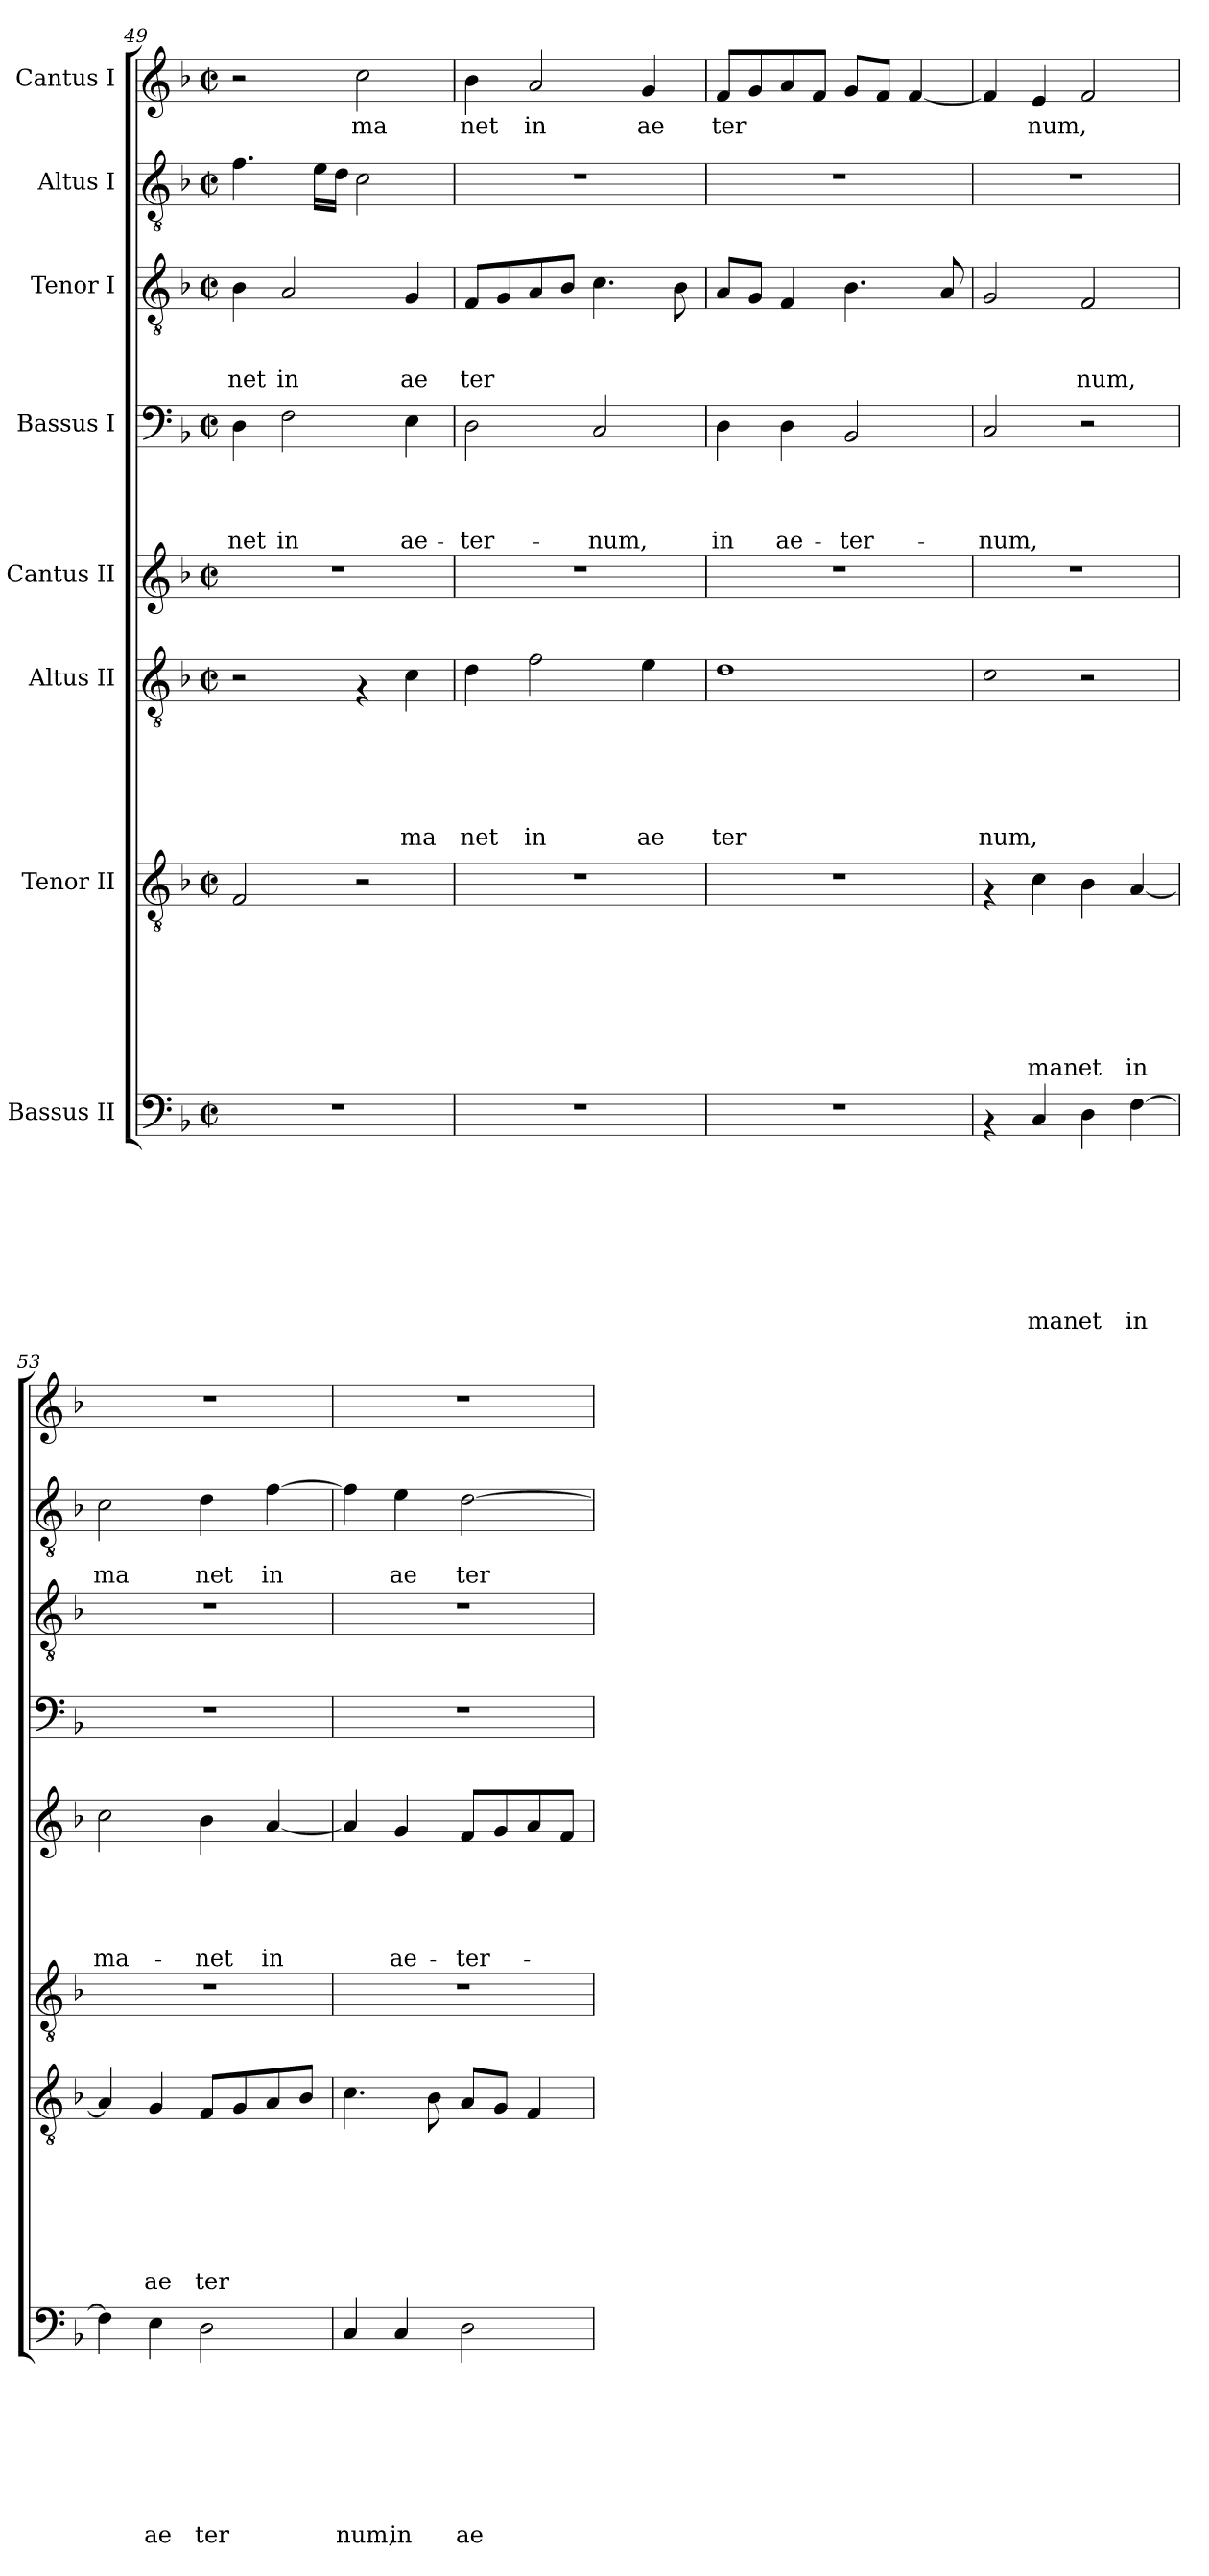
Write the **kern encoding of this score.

**kern	**text	**text	**text	**text	**text	**text	**text	**text	**kern	**text	**text	**text	**text	**text	**text	**text	**kern	**text	**text	**text	**text	**text	**text	**kern	**text	**text	**text	**text	**text	**kern	**text	**text	**text	**text	**kern	**text	**text	**text	**kern	**text	**text	**kern	**text
*part8	*part8	*part8	*part8	*part8	*part8	*part8	*part8	*part8	*part7	*part7	*part7	*part7	*part7	*part7	*part7	*part7	*part6	*part6	*part6	*part6	*part6	*part6	*part6	*part5	*part5	*part5	*part5	*part5	*part5	*part4	*part4	*part4	*part4	*part4	*part3	*part3	*part3	*part3	*part2	*part2	*part2	*part1	*part1
*staff8	*staff8	*staff8	*staff8	*staff8	*staff8	*staff8	*staff8	*staff8	*staff7	*staff7	*staff7	*staff7	*staff7	*staff7	*staff7	*staff7	*staff6	*staff6	*staff6	*staff6	*staff6	*staff6	*staff6	*staff5	*staff5	*staff5	*staff5	*staff5	*staff5	*staff4	*staff4	*staff4	*staff4	*staff4	*staff3	*staff3	*staff3	*staff3	*staff2	*staff2	*staff2	*staff1	*staff1
*I"Bassus II	*	*	*	*	*	*	*	*	*I"Tenor II	*	*	*	*	*	*	*	*I"Altus II	*	*	*	*	*	*	*I"Cantus II	*	*	*	*	*	*I"Bassus I	*	*	*	*	*I"Tenor I	*	*	*	*I"Altus I	*	*	*I"Cantus I	*
*clefF4	*	*	*	*	*	*	*	*	*clefGv2	*	*	*	*	*	*	*	*clefGv2	*	*	*	*	*	*	*clefG2	*	*	*	*	*	*clefF4	*	*	*	*	*clefGv2	*	*	*	*clefGv2	*	*	*clefG2	*
*k[b-]	*	*	*	*	*	*	*	*	*k[b-]	*	*	*	*	*	*	*	*k[b-]	*	*	*	*	*	*	*k[b-]	*	*	*	*	*	*k[b-]	*	*	*	*	*k[b-]	*	*	*	*k[b-]	*	*	*k[b-]	*
*F:	*	*	*	*	*	*	*	*	*F:	*	*	*	*	*	*	*	*F:	*	*	*	*	*	*	*F:	*	*	*	*	*	*F:	*	*	*	*	*F:	*	*	*	*F:	*	*	*F:	*
*M2/2	*	*	*	*	*	*	*	*	*M2/2	*	*	*	*	*	*	*	*M2/2	*	*	*	*	*	*	*M2/2	*	*	*	*	*	*M2/2	*	*	*	*	*M2/2	*	*	*	*M2/2	*	*	*M2/2	*
*met(c|)	*	*	*	*	*	*	*	*	*met(c|)	*	*	*	*	*	*	*	*met(c|)	*	*	*	*	*	*	*met(c|)	*	*	*	*	*	*met(c|)	*	*	*	*	*met(c|)	*	*	*	*met(c|)	*	*	*met(c|)	*
=49	=49	=49	=49	=49	=49	=49	=49	=49	=49	=49	=49	=49	=49	=49	=49	=49	=49	=49	=49	=49	=49	=49	=49	=49	=49	=49	=49	=49	=49	=49	=49	=49	=49	=49	=49	=49	=49	=49	=49	=49	=49	=49	=49
!	!	!	!	!	!	!	!	!	!	!	!	!	!	!	!	!	!	!	!	!	!	!	!	!	!	!	!	!	!	!	!	!	!	!LO:LY:b	!	!	!	!LO:LY:b	!	!	!	!	!
1r	.	.	.	.	.	.	.	.	2F/	.	.	.	.	.	.	.	2r	.	.	.	.	.	.	1r	.	.	.	.	.	4D\	.	.	.	-net	4B-\	.	.	net	4.f\	.	.	2r	.
!	!	!	!	!	!	!	!	!	!	!	!	!	!	!	!	!	!	!	!	!	!	!	!	!	!	!	!	!	!	!	!	!	!	!LO:LY:b	!	!	!	!LO:LY:b	!	!	!	!	!
.	.	.	.	.	.	.	.	.	.	.	.	.	.	.	.	.	.	.	.	.	.	.	.	.	.	.	.	.	.	2F\	.	.	.	in	2A/	.	.	in	.	.	.	.	.
.	.	.	.	.	.	.	.	.	.	.	.	.	.	.	.	.	.	.	.	.	.	.	.	.	.	.	.	.	.	.	.	.	.	.	.	.	.	.	16e\LL	.	.	.	.
.	.	.	.	.	.	.	.	.	.	.	.	.	.	.	.	.	.	.	.	.	.	.	.	.	.	.	.	.	.	.	.	.	.	.	.	.	.	.	16d\JJ	.	.	.	.
!	!	!	!	!	!	!	!	!	!	!	!	!	!	!	!	!	!	!	!	!	!	!	!	!	!	!	!	!	!	!	!	!	!	!	!	!	!	!	!	!	!	!	!LO:LY:b
.	.	.	.	.	.	.	.	.	2r	.	.	.	.	.	.	.	4rF	.	.	.	.	.	.	.	.	.	.	.	.	.	.	.	.	.	.	.	.	.	2c\	.	.	2cc\	ma
!	!	!	!	!	!	!	!	!	!	!	!	!	!	!	!	!	!	!	!	!	!	!	!LO:LY:b	!	!	!	!	!	!	!	!	!	!	!LO:LY:b	!	!	!	!LO:LY:b	!	!	!	!	!
.	.	.	.	.	.	.	.	.	.	.	.	.	.	.	.	.	4c\	.	.	.	.	.	ma	.	.	.	.	.	.	4E\	.	.	.	ae-	4G/	.	.	ae	.	.	.	.	.
=50	=50	=50	=50	=50	=50	=50	=50	=50	=50	=50	=50	=50	=50	=50	=50	=50	=50	=50	=50	=50	=50	=50	=50	=50	=50	=50	=50	=50	=50	=50	=50	=50	=50	=50	=50	=50	=50	=50	=50	=50	=50	=50	=50
!	!	!	!	!	!	!	!	!	!	!	!	!	!	!	!	!	!	!	!	!	!	!	!LO:LY:b	!	!	!	!	!	!	!	!	!	!	!LO:LY:b	!	!	!	!LO:LY:b	!	!	!	!	!LO:LY:b
1r	.	.	.	.	.	.	.	.	1r	.	.	.	.	.	.	.	4d\	.	.	.	.	.	net	1r	.	.	.	.	.	2D\	.	.	.	-ter-	8F/L	.	.	ter	1r	.	.	4b-\	net
.	.	.	.	.	.	.	.	.	.	.	.	.	.	.	.	.	.	.	.	.	.	.	.	.	.	.	.	.	.	.	.	.	.	.	8G/	.	.	.	.	.	.	.	.
!	!	!	!	!	!	!	!	!	!	!	!	!	!	!	!	!	!	!	!	!	!	!	!LO:LY:b	!	!	!	!	!	!	!	!	!	!	!	!	!	!	!	!	!	!	!	!LO:LY:b
.	.	.	.	.	.	.	.	.	.	.	.	.	.	.	.	.	2f\	.	.	.	.	.	in	.	.	.	.	.	.	.	.	.	.	.	8A/	.	.	.	.	.	.	2a/	in
.	.	.	.	.	.	.	.	.	.	.	.	.	.	.	.	.	.	.	.	.	.	.	.	.	.	.	.	.	.	.	.	.	.	.	8B-/J	.	.	.	.	.	.	.	.
!	!	!	!	!	!	!	!	!	!	!	!	!	!	!	!	!	!	!	!	!	!	!	!	!	!	!	!	!	!	!	!	!	!	!LO:LY:b	!	!	!	!	!	!	!	!	!
.	.	.	.	.	.	.	.	.	.	.	.	.	.	.	.	.	.	.	.	.	.	.	.	.	.	.	.	.	.	2C/	.	.	.	-num,	4.c\	.	.	.	.	.	.	.	.
!	!	!	!	!	!	!	!	!	!	!	!	!	!	!	!	!	!	!	!	!	!	!	!LO:LY:b	!	!	!	!	!	!	!	!	!	!	!	!	!	!	!	!	!	!	!	!LO:LY:b
.	.	.	.	.	.	.	.	.	.	.	.	.	.	.	.	.	4e\	.	.	.	.	.	ae	.	.	.	.	.	.	.	.	.	.	.	.	.	.	.	.	.	.	4g/	ae
.	.	.	.	.	.	.	.	.	.	.	.	.	.	.	.	.	.	.	.	.	.	.	.	.	.	.	.	.	.	.	.	.	.	.	8B-\	.	.	.	.	.	.	.	.
=51	=51	=51	=51	=51	=51	=51	=51	=51	=51	=51	=51	=51	=51	=51	=51	=51	=51	=51	=51	=51	=51	=51	=51	=51	=51	=51	=51	=51	=51	=51	=51	=51	=51	=51	=51	=51	=51	=51	=51	=51	=51	=51	=51
!	!	!	!	!	!	!	!	!	!	!	!	!	!	!	!	!	!	!	!	!	!	!	!LO:LY:b	!	!	!	!	!	!	!	!	!	!	!LO:LY:b	!	!	!	!	!	!	!	!	!LO:LY:b
1r	.	.	.	.	.	.	.	.	1r	.	.	.	.	.	.	.	1d	.	.	.	.	.	ter	1r	.	.	.	.	.	4D\	.	.	.	in	8A/L	.	.	.	1r	.	.	8f/L	ter
.	.	.	.	.	.	.	.	.	.	.	.	.	.	.	.	.	.	.	.	.	.	.	.	.	.	.	.	.	.	.	.	.	.	.	8G/J	.	.	.	.	.	.	8g/	.
!	!	!	!	!	!	!	!	!	!	!	!	!	!	!	!	!	!	!	!	!	!	!	!	!	!	!	!	!	!	!	!	!	!	!LO:LY:b	!	!	!	!	!	!	!	!	!
.	.	.	.	.	.	.	.	.	.	.	.	.	.	.	.	.	.	.	.	.	.	.	.	.	.	.	.	.	.	4D\	.	.	.	ae-	4F/	.	.	.	.	.	.	8a/	.
.	.	.	.	.	.	.	.	.	.	.	.	.	.	.	.	.	.	.	.	.	.	.	.	.	.	.	.	.	.	.	.	.	.	.	.	.	.	.	.	.	.	8f/J	.
!	!	!	!	!	!	!	!	!	!	!	!	!	!	!	!	!	!	!	!	!	!	!	!	!	!	!	!	!	!	!	!	!	!	!LO:LY:b	!	!	!	!	!	!	!	!	!
.	.	.	.	.	.	.	.	.	.	.	.	.	.	.	.	.	.	.	.	.	.	.	.	.	.	.	.	.	.	2BB-/	.	.	.	-ter-	4.B-\	.	.	.	.	.	.	8g/L	.
.	.	.	.	.	.	.	.	.	.	.	.	.	.	.	.	.	.	.	.	.	.	.	.	.	.	.	.	.	.	.	.	.	.	.	.	.	.	.	.	.	.	8f/J	.
.	.	.	.	.	.	.	.	.	.	.	.	.	.	.	.	.	.	.	.	.	.	.	.	.	.	.	.	.	.	.	.	.	.	.	.	.	.	.	.	.	.	[<4f/	.
.	.	.	.	.	.	.	.	.	.	.	.	.	.	.	.	.	.	.	.	.	.	.	.	.	.	.	.	.	.	.	.	.	.	.	8A/	.	.	.	.	.	.	.	.
=52	=52	=52	=52	=52	=52	=52	=52	=52	=52	=52	=52	=52	=52	=52	=52	=52	=52	=52	=52	=52	=52	=52	=52	=52	=52	=52	=52	=52	=52	=52	=52	=52	=52	=52	=52	=52	=52	=52	=52	=52	=52	=52	=52
!	!	!	!	!	!	!	!	!	!	!	!	!	!	!	!	!	!	!	!	!	!	!	!LO:LY:b	!	!	!	!	!	!	!	!	!	!	!LO:LY:b	!	!	!	!	!	!	!	!	!
4rAA	.	.	.	.	.	.	.	.	4rF	.	.	.	.	.	.	.	2c\	.	.	.	.	.	num,	1r	.	.	.	.	.	2C/	.	.	.	-num,	2G/	.	.	.	1r	.	.	4f/]	.
!	!	!	!	!	!	!	!	!LO:LY:b	!	!	!	!	!	!	!	!LO:LY:b	!	!	!	!	!	!	!	!	!	!	!	!	!	!	!	!	!	!	!	!	!	!	!	!	!	!	!LO:LY:b
4C/	.	.	.	.	.	.	.	manet	4c\	.	.	.	.	.	.	manet	.	.	.	.	.	.	.	.	.	.	.	.	.	.	.	.	.	.	.	.	.	.	.	.	.	4e/	num,
!	!	!	!	!	!	!	!	!	!	!	!	!	!	!	!	!	!	!	!	!	!	!	!	!	!	!	!	!	!	!	!	!	!	!	!	!	!	!LO:LY:b	!	!	!	!	!
4D\	.	.	.	.	.	.	.	.	4B-\	.	.	.	.	.	.	.	2r	.	.	.	.	.	.	.	.	.	.	.	.	2r	.	.	.	.	2F/	.	.	num,	.	.	.	2f/	.
!	!	!	!	!	!	!	!	!LO:LY:b	!	!	!	!	!	!	!	!LO:LY:b	!	!	!	!	!	!	!	!	!	!	!	!	!	!	!	!	!	!	!	!	!	!	!	!	!	!	!
[<4F\	.	.	.	.	.	.	.	in	[<4A/	.	.	.	.	.	.	in	.	.	.	.	.	.	.	.	.	.	.	.	.	.	.	.	.	.	.	.	.	.	.	.	.	.	.
!!LO:PB:g=z
=53	=53	=53	=53	=53	=53	=53	=53	=53	=53	=53	=53	=53	=53	=53	=53	=53	=53	=53	=53	=53	=53	=53	=53	=53	=53	=53	=53	=53	=53	=53	=53	=53	=53	=53	=53	=53	=53	=53	=53	=53	=53	=53	=53
!	!	!	!	!	!	!	!	!	!	!	!	!	!	!	!	!	!	!	!	!	!	!	!	!	!	!	!	!	!LO:LY:b	!	!	!	!	!	!	!	!	!	!	!	!LO:LY:b	!	!
4F\]	.	.	.	.	.	.	.	.	4A/]	.	.	.	.	.	.	.	1r	.	.	.	.	.	.	2cc\	.	.	.	.	ma-	1r	.	.	.	.	1r	.	.	.	2c\	.	ma	1r	.
!	!	!	!	!	!	!	!	!LO:LY:b	!	!	!	!	!	!	!	!LO:LY:b	!	!	!	!	!	!	!	!	!	!	!	!	!	!	!	!	!	!	!	!	!	!	!	!	!	!	!
4E\	.	.	.	.	.	.	.	ae	4G/	.	.	.	.	.	.	ae	.	.	.	.	.	.	.	.	.	.	.	.	.	.	.	.	.	.	.	.	.	.	.	.	.	.	.
!	!	!	!	!	!	!	!	!LO:LY:b	!	!	!	!	!	!	!	!LO:LY:b	!	!	!	!	!	!	!	!	!	!	!	!	!LO:LY:b	!	!	!	!	!	!	!	!	!	!	!	!LO:LY:b	!	!
2D\	.	.	.	.	.	.	.	ter	8F/L	.	.	.	.	.	.	ter	.	.	.	.	.	.	.	4b-\	.	.	.	.	-net	.	.	.	.	.	.	.	.	.	4d\	.	net	.	.
.	.	.	.	.	.	.	.	.	8G/	.	.	.	.	.	.	.	.	.	.	.	.	.	.	.	.	.	.	.	.	.	.	.	.	.	.	.	.	.	.	.	.	.	.
!	!	!	!	!	!	!	!	!	!	!	!	!	!	!	!	!	!	!	!	!	!	!	!	!	!	!	!	!	!LO:LY:b	!	!	!	!	!	!	!	!	!	!	!	!LO:LY:b	!	!
.	.	.	.	.	.	.	.	.	8A/	.	.	.	.	.	.	.	.	.	.	.	.	.	.	[<4a/	.	.	.	.	in	.	.	.	.	.	.	.	.	.	[>4f\	.	in	.	.
.	.	.	.	.	.	.	.	.	8B-/J	.	.	.	.	.	.	.	.	.	.	.	.	.	.	.	.	.	.	.	.	.	.	.	.	.	.	.	.	.	.	.	.	.	.
=54	=54	=54	=54	=54	=54	=54	=54	=54	=54	=54	=54	=54	=54	=54	=54	=54	=54	=54	=54	=54	=54	=54	=54	=54	=54	=54	=54	=54	=54	=54	=54	=54	=54	=54	=54	=54	=54	=54	=54	=54	=54	=54	=54
!	!	!	!	!	!	!	!	!LO:LY:b	!	!	!	!	!	!	!	!	!	!	!	!	!	!	!	!	!	!	!	!	!	!	!	!	!	!	!	!	!	!	!	!	!	!	!
4C/	.	.	.	.	.	.	.	num,	4.c\	.	.	.	.	.	.	.	1r	.	.	.	.	.	.	4a/]	.	.	.	.	.	1r	.	.	.	.	1r	.	.	.	4f\]	.	.	1r	.
!	!	!	!	!	!	!	!	!LO:LY:b	!	!	!	!	!	!	!	!	!	!	!	!	!	!	!	!	!	!	!	!	!LO:LY:b	!	!	!	!	!	!	!	!	!	!	!	!LO:LY:b	!	!
4C/	.	.	.	.	.	.	.	in	.	.	.	.	.	.	.	.	.	.	.	.	.	.	.	4g/	.	.	.	.	ae-	.	.	.	.	.	.	.	.	.	4e\	.	ae	.	.
.	.	.	.	.	.	.	.	.	8B-\	.	.	.	.	.	.	.	.	.	.	.	.	.	.	.	.	.	.	.	.	.	.	.	.	.	.	.	.	.	.	.	.	.	.
!	!	!	!	!	!	!	!	!LO:LY:b	!	!	!	!	!	!	!	!	!	!	!	!	!	!	!	!	!	!	!	!	!LO:LY:b	!	!	!	!	!	!	!	!	!	!	!	!LO:LY:b	!	!
2D\	.	.	.	.	.	.	.	ae	8A/L	.	.	.	.	.	.	.	.	.	.	.	.	.	.	8f/L	.	.	.	.	-ter-	.	.	.	.	.	.	.	.	.	[>2d\	.	ter	.	.
.	.	.	.	.	.	.	.	.	8G/J	.	.	.	.	.	.	.	.	.	.	.	.	.	.	8g/	.	.	.	.	.	.	.	.	.	.	.	.	.	.	.	.	.	.	.
.	.	.	.	.	.	.	.	.	4F/	.	.	.	.	.	.	.	.	.	.	.	.	.	.	8a/	.	.	.	.	.	.	.	.	.	.	.	.	.	.	.	.	.	.	.
.	.	.	.	.	.	.	.	.	.	.	.	.	.	.	.	.	.	.	.	.	.	.	.	8f/J	.	.	.	.	.	.	.	.	.	.	.	.	.	.	.	.	.	.	.
=	=	=	=	=	=	=	=	=	=	=	=	=	=	=	=	=	=	=	=	=	=	=	=	=	=	=	=	=	=	=	=	=	=	=	=	=	=	=	=	=	=	=	=
*-	*-	*-	*-	*-	*-	*-	*-	*-	*-	*-	*-	*-	*-	*-	*-	*-	*-	*-	*-	*-	*-	*-	*-	*-	*-	*-	*-	*-	*-	*-	*-	*-	*-	*-	*-	*-	*-	*-	*-	*-	*-	*-	*-
